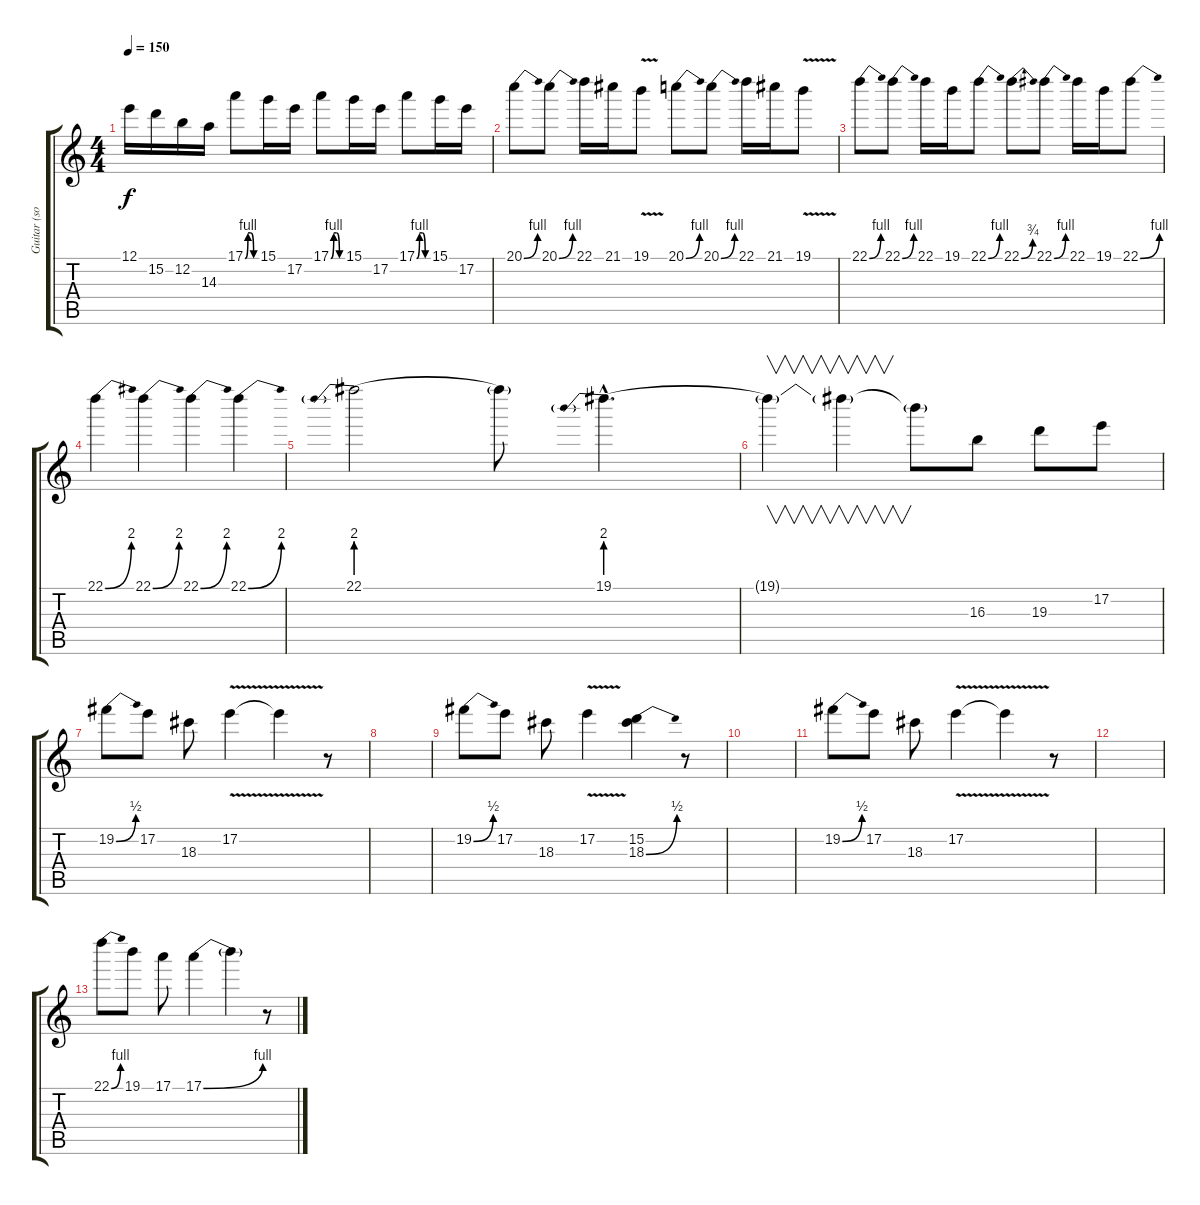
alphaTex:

\track ("Guitar (solo)" "Guitar (so") {instrument overdrivenguitar}
\staff {score tabs}
\tuning (E4 B3 G3 D3 A2 E2) {hide}
\ts (4 4)
\tempo 150
\clef g2
\ks c
12.1.16{dy f} 15.2.16 12.2.16 14.3.16 17.1{be (custom 0 0 15 4 30 4 45 0 60 0)}.8 15.1.16 17.2.16 17.1{be (custom 0 0 15 4 30 4 45 0 60 0)}.8 15.1.16 17.2.16 17.1{be (custom 0 0 15 4 30 4 45 0 60 0)}.8 15.1.16 17.2.16 |
20.1{be (bend 0 0 60 4)}.8 20.1{be (bend 0 0 60 4)}.8 22.1.16 21.1.16 19.1{v}.8 20.1{be (bend 0 0 60 4)}.8 20.1{be (bend 0 0 60 4)}.8 22.1.16 21.1.16 19.1{v}.8 |
22.1{be (bend 0 0 60 4)}.8 22.1{be (bend 0 0 60 4)}.8 22.1.16 19.1.16 22.1{be (bend 0 0 60 4)}.8 22.1{be (bend 0 0 60 3)}.8 22.1{be (bend 0 0 60 4)}.8 22.1.16 19.1.16 22.1{be (bend 0 0 60 4)}.8 |
22.1{be (bend 0 0 60 8)}.4 22.1{be (bend 0 0 60 8)}.4 22.1{be (bend 0 0 60 8)}.4 22.1{be (bend 0 0 60 8)}.4 |
22.1{be (prebend 0 8 60 8)}.2 22.1{t}.8 19.1{be (prebend 0 8 60 8) hac}.4{d volume 16 balance 8 instrument overdrivenguitar} |
19.1{t}.4{v} 19.1{t}.4{v} 19.1{t}.8 16.3.8 19.3.8 17.2.8 |
19.2{be (bend 0 0 60 2)}.8 17.2.8 18.3.8 17.2{v}.4 17.2{t}.4 r.8 |
|
19.2{be (bend 0 0 60 2)}.8 17.2.8 18.3.8 17.2{v}.4 (15.2 18.3{be (bend 0 0 60 2)}).4 r.8 |
|
19.2{be (bend 0 0 60 2)}.8 17.2.8 18.3.8 17.2{v}.4 17.2{t}.4 r.8 |
|
22.1{be (bend 0 0 60 4)}.8 19.1.8 17.1.8 17.1{be (bend 0 0 60 4)}.4 17.1{t}.4 r.8
